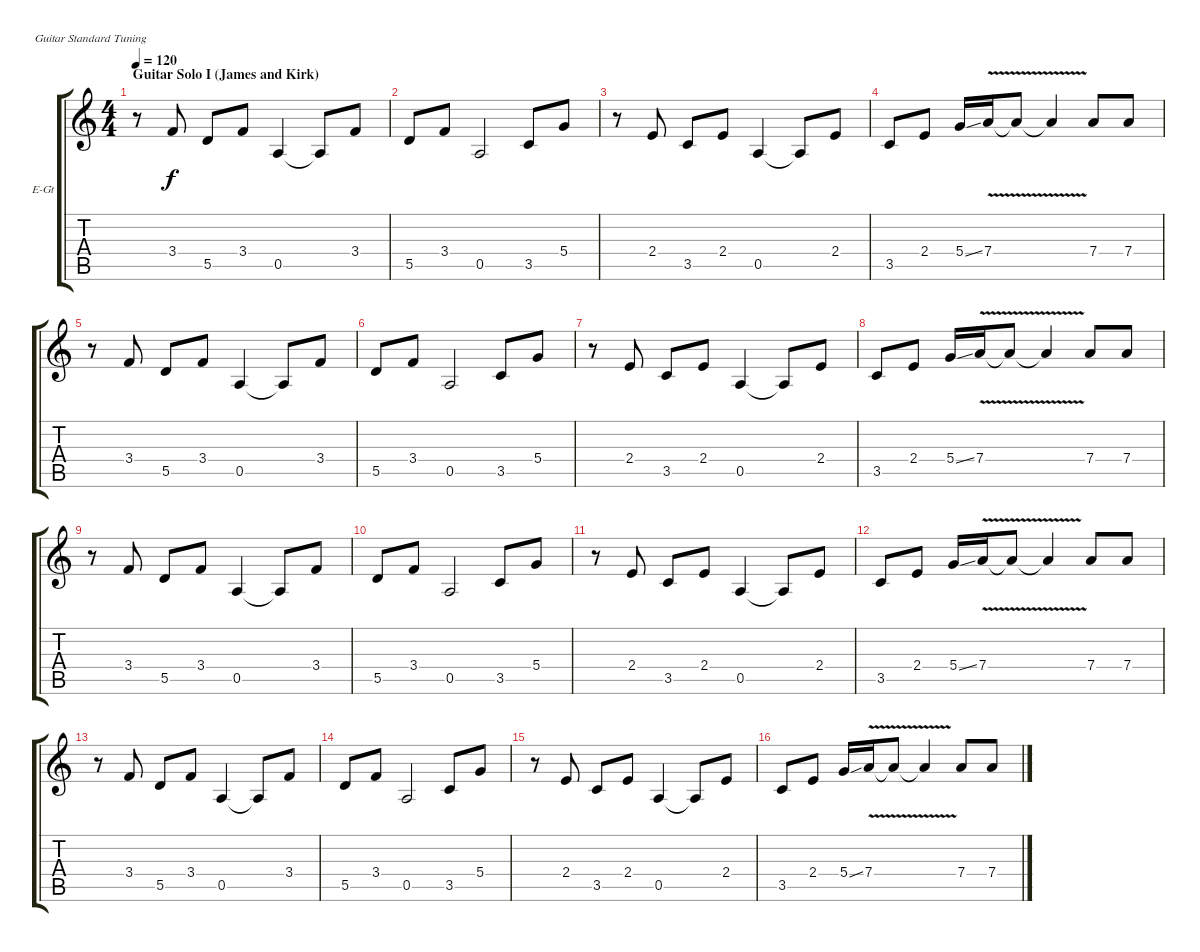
\bracketExtendMode groupsimilarinstruments
\firstSystemTrackNameOrientation horizontal
\otherSystemsTrackNameOrientation horizontal
\track ("Distortion Guitar 1" "E-Gt") {instrument distortionguitar}
\staff {score tabs}
\tuning (E4 B3 G3 D3 A2 E2)
\ts (4 4)
\section ("" "Guitar Solo I (James and Kirk)")
\tempo 120
\clef g2
\ks c
r.8{dy f} 3.4.8 5.5.8 3.4.8 0.5.4 0.5{t}.8 3.4.8 |
5.5.8 3.4.8 0.5.2 3.5.8 5.4.8 |
r.8 2.4.8 3.5.8 2.4.8 0.5.4 0.5{t}.8 2.4.8 |
3.5.8 2.4.8 5.4{ss}.16 7.4{v}.16 7.4{v t}.8 7.4{v t}.4 7.4.8 7.4.8 |
r.8 3.4.8 5.5.8 3.4.8 0.5.4 0.5{t}.8 3.4.8 |
5.5.8 3.4.8 0.5.2 3.5.8 5.4.8 |
r.8 2.4.8 3.5.8 2.4.8 0.5.4 0.5{t}.8 2.4.8 |
3.5.8 2.4.8 5.4{ss}.16 7.4{v}.16 7.4{v t}.8 7.4{v t}.4 7.4.8 7.4.8 |
r.8 3.4.8 5.5.8 3.4.8 0.5.4 0.5{t}.8 3.4.8 |
5.5.8 3.4.8 0.5.2 3.5.8 5.4.8 |
r.8 2.4.8 3.5.8 2.4.8 0.5.4 0.5{t}.8 2.4.8 |
3.5.8 2.4.8 5.4{ss}.16 7.4{v}.16 7.4{v t}.8 7.4{v t}.4 7.4.8 7.4.8 |
r.8 3.4.8 5.5.8 3.4.8 0.5.4 0.5{t}.8 3.4.8 |
5.5.8 3.4.8 0.5.2 3.5.8 5.4.8 |
r.8 2.4.8 3.5.8 2.4.8 0.5.4 0.5{t}.8 2.4.8 |
3.5.8 2.4.8 5.4{ss}.16 7.4{v}.16 7.4{v t}.8 7.4{v t}.4 7.4.8 7.4.8
